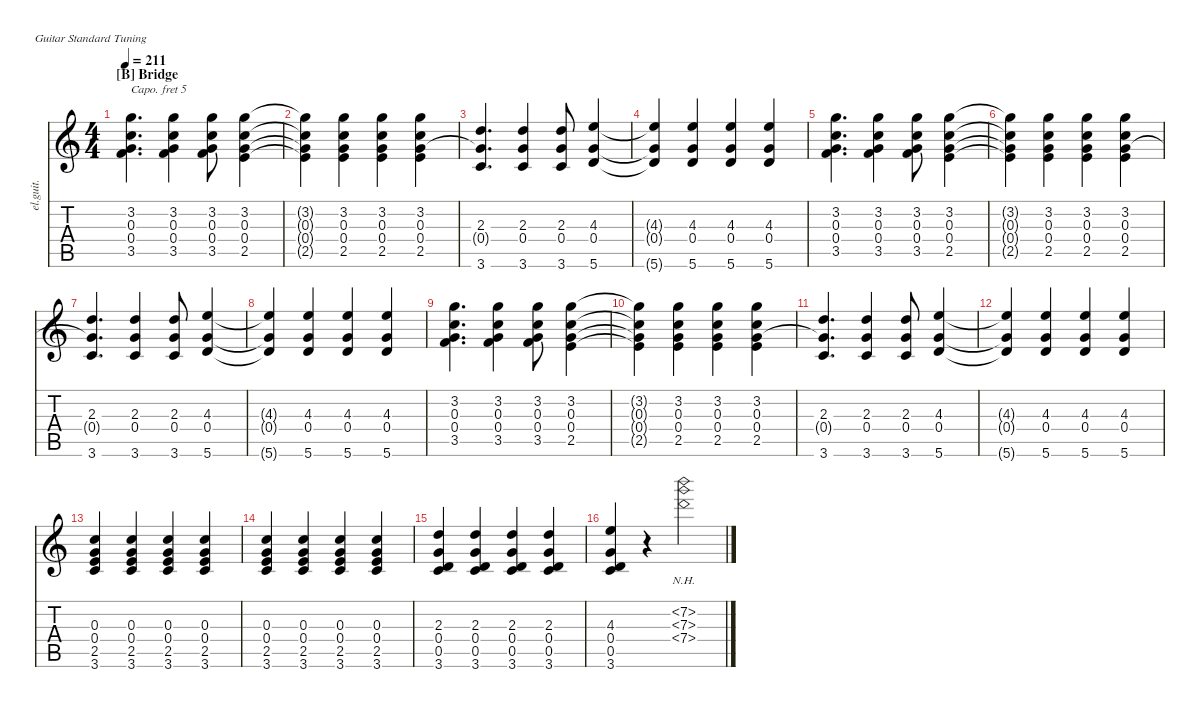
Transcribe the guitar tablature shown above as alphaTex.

\defaultSystemsLayout 4
\hideDynamics
\bracketExtendMode nobrackets
\track ("Guitar" "el.guit.") {instrument electricguitarclean}
\staff {score tabs}
\capo 5
\tuning (E4 B3 G3 D3 A2 E2)
\ts (4 4)
\section ("B" "Bridge")
\tempo 211
\clef g2
\ks c
(3.5 3.2 0.3 0.4).4{d dy mf beam Down} (3.2 3.5 0.3 0.4).4{beam Down} (3.2 3.5 0.3 0.4).8{beam Down} (3.2 2.5 0.3 0.4).4{beam Down} |
(3.2{t} 0.4{t} 0.3{t} 2.5{t}).4{beam Down} (3.2 0.4 0.3 2.5).4{beam Down} (3.2 0.4 0.3 2.5).4{beam Down} (3.2 0.4 0.3 2.5).4{beam Down} |
(2.3 3.6 0.4{t}).4{d beam Up} (2.3 3.6 0.4).4{beam Up} (2.3 3.6 0.4).8{beam Up} (4.3 5.6 0.4).4{beam Up} |
(4.3{t} 5.6{t} 0.4{t}).4{beam Up} (4.3 5.6 0.4).4{beam Up} (4.3 5.6 0.4).4{beam Up} (4.3 5.6 0.4).4{beam Up} |
(3.5 3.2 0.3 0.4).4{d beam Down} (3.2 3.5 0.3 0.4).4{beam Down} (3.2 3.5 0.3 0.4).8{beam Down} (3.2 2.5 0.3 0.4).4{beam Down} |
(3.2{t} 0.4{t} 0.3{t} 2.5{t}).4{beam Down} (3.2 0.4 0.3 2.5).4{beam Down} (3.2 0.4 0.3 2.5).4{beam Down} (3.2 0.4 0.3 2.5).4{beam Down} |
(2.3 3.6 0.4{t}).4{d beam Up} (2.3 3.6 0.4).4{beam Up} (2.3 3.6 0.4).8{beam Up} (4.3 5.6 0.4).4{beam Up} |
(4.3{t} 5.6{t} 0.4{t}).4{beam Up} (4.3 5.6 0.4).4{beam Up} (4.3 5.6 0.4).4{beam Up} (4.3 5.6 0.4).4{beam Up} |
(3.5 3.2 0.3 0.4).4{d beam Down} (3.2 3.5 0.3 0.4).4{beam Down} (3.2 3.5 0.3 0.4).8{beam Down} (3.2 2.5 0.3 0.4).4{beam Down} |
(3.2{t} 0.4{t} 0.3{t} 2.5{t}).4{beam Down} (3.2 0.4 0.3 2.5).4{beam Down} (3.2 0.4 0.3 2.5).4{beam Down} (3.2 0.4 0.3 2.5).4{beam Down} |
(2.3 3.6 0.4{t}).4{d beam Up} (2.3 3.6 0.4).4{beam Up} (2.3 3.6 0.4).8{beam Up} (4.3 5.6 0.4).4{beam Up} |
(4.3{t} 5.6{t} 0.4{t}).4{beam Up} (4.3 5.6 0.4).4{beam Up} (4.3 5.6 0.4).4{beam Up} (4.3 5.6 0.4).4{beam Up} |
(3.6 2.5 0.3 0.4).4{beam Up} (2.5 0.3 0.4 3.6).4{beam Up} (2.5 0.3 0.4 3.6).4{beam Up} (2.5 0.3 0.4 3.6).4{beam Up} |
(2.5 3.6 0.3 0.4).4{beam Up} (2.5 3.6 0.3 0.4).4{beam Up} (2.5 3.6 0.3 0.4).4{beam Up} (2.5 3.6 0.3 0.4).4{beam Up} |
(2.3 0.4 0.5 3.6).4{beam Up} (2.3 0.4 0.5 3.6).4{beam Up} (2.3 0.4 0.5 3.6).4{beam Up} (2.3 0.4 0.5 3.6).4{beam Up} |
(4.3 0.5 0.4 3.6).4{beam Up} r.4{beam Down} (7.2{nh} 7.3{nh} 7.4{nh}).2{beam Down}
